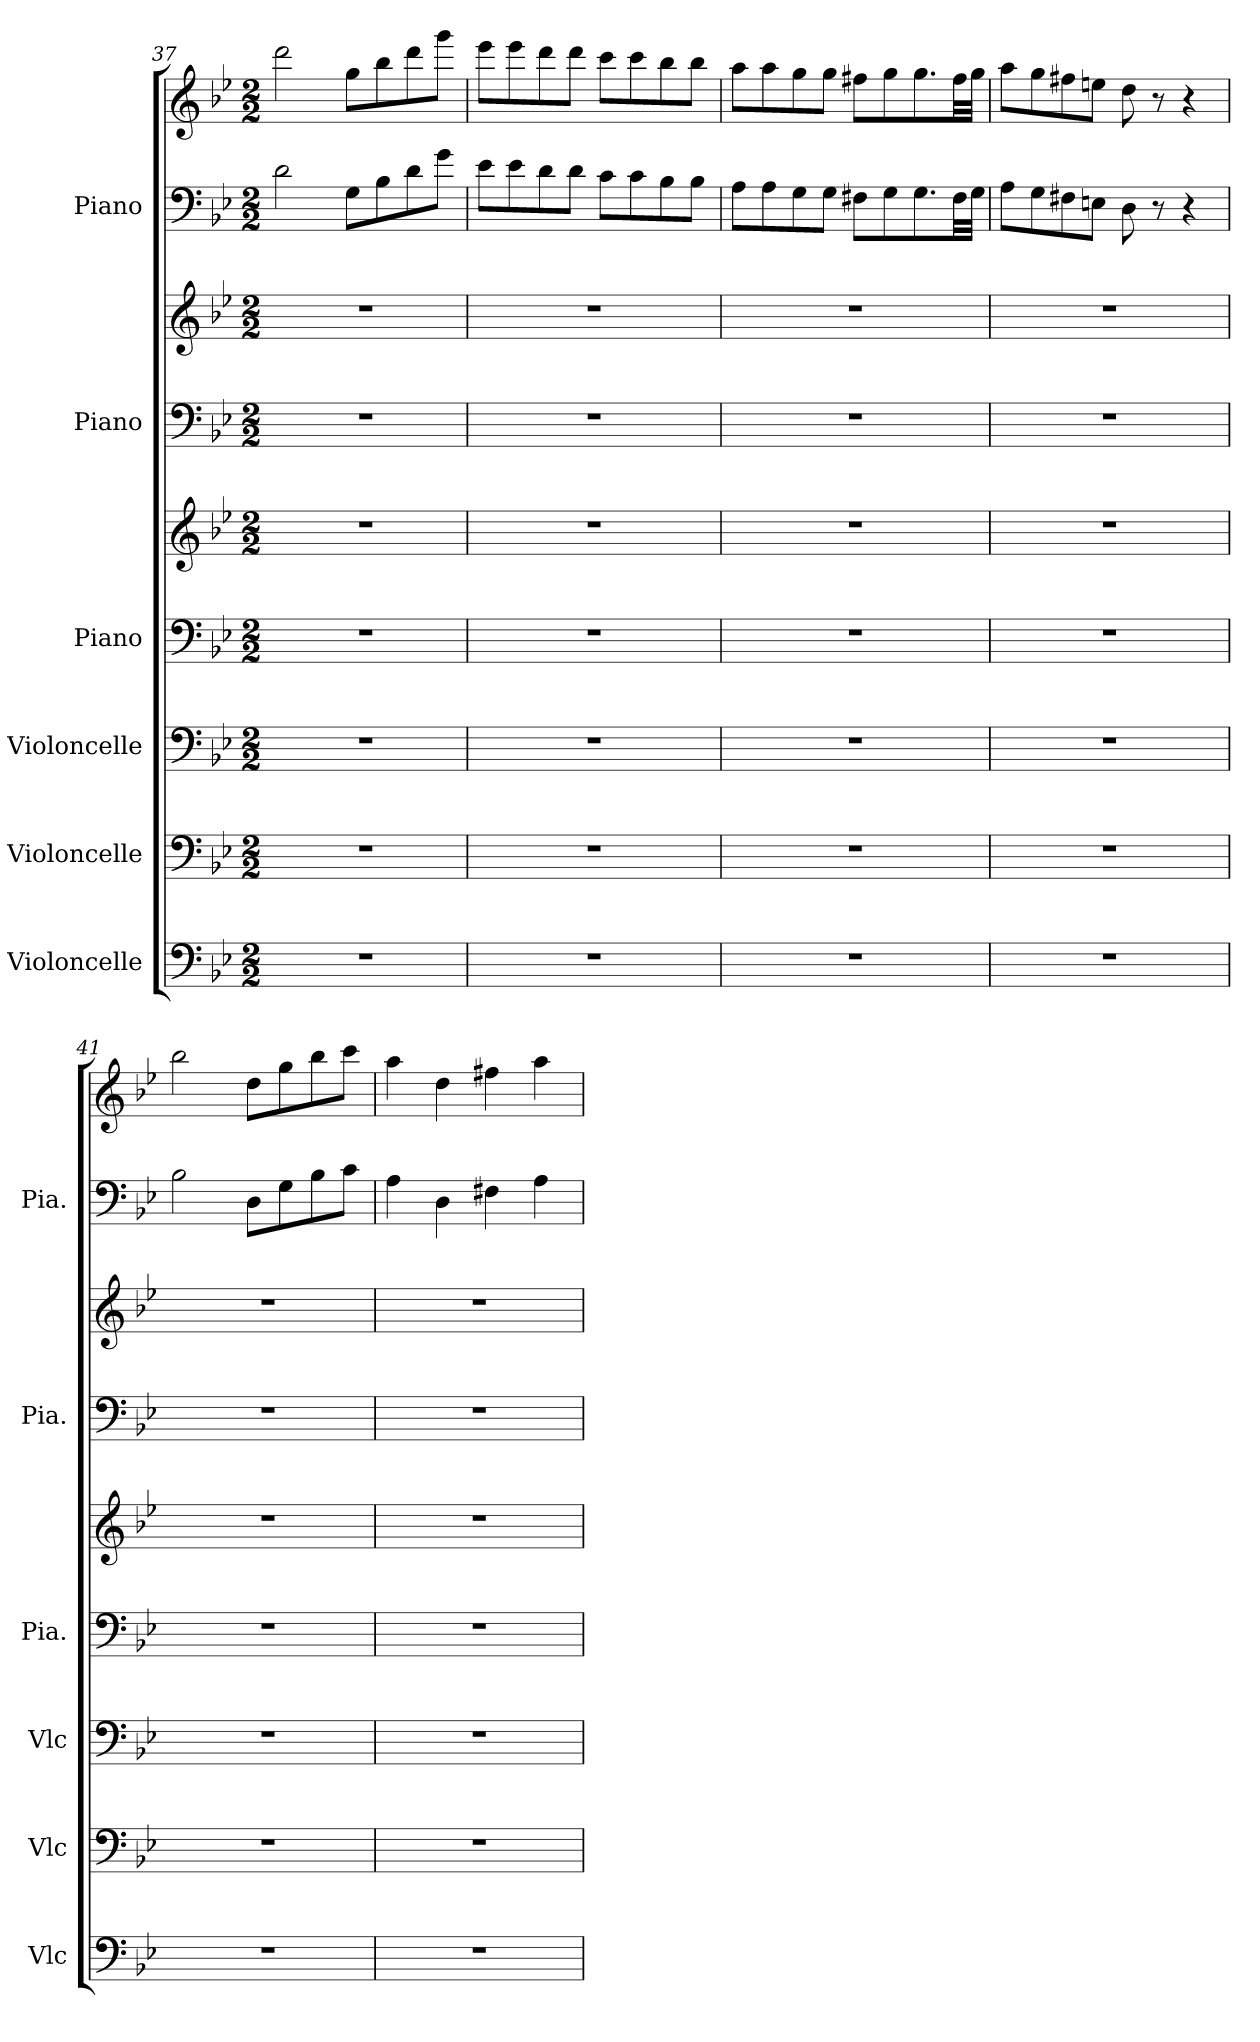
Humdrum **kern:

**kern	**kern	**kern	**kern	**kern	**kern	**kern	**kern	**kern
*part6	*part5	*part4	*part3	*part3	*part2	*part2	*part1	*part1
*staff9	*staff8	*staff7	*staff6	*staff5	*staff4	*staff3	*staff2	*staff1
*I"Violoncelle	*I"Violoncelle	*I"Violoncelle	*I"Piano	*	*I"Piano	*	*I"Piano	*
*I'Vlc	*I'Vlc	*I'Vlc	*I'Pia.	*	*I'Pia.	*	*I'Pia.	*
*clefF4	*clefF4	*clefF4	*clefF4	*clefG2	*clefF4	*clefG2	*clefF4	*clefG2
*k[b-e-]	*k[b-e-]	*k[b-e-]	*k[b-e-]	*k[b-e-]	*k[b-e-]	*k[b-e-]	*k[b-e-]	*k[b-e-]
*M2/2	*M2/2	*M2/2	*M2/2	*M2/2	*M2/2	*M2/2	*M2/2	*M2/2
=37	=37	=37	=37	=37	=37	=37	=37	=37
1r	1r	1r	1r	1r	1r	1r	2d\	2ddd\
.	.	.	.	.	.	.	8G\L	8gg\L
.	.	.	.	.	.	.	8B-\	8bb-\
.	.	.	.	.	.	.	8d\	8ddd\
.	.	.	.	.	.	.	8g\J	8ggg\J
=38	=38	=38	=38	=38	=38	=38	=38	=38
1r	1r	1r	1r	1r	1r	1r	8e-\L	8eee-\L
.	.	.	.	.	.	.	8e-\	8eee-\
.	.	.	.	.	.	.	8d\	8ddd\
.	.	.	.	.	.	.	8d\J	8ddd\J
.	.	.	.	.	.	.	8c\L	8ccc\L
.	.	.	.	.	.	.	8c\	8ccc\
.	.	.	.	.	.	.	8B-\	8bb-\
.	.	.	.	.	.	.	8B-\J	8bb-\J
=39	=39	=39	=39	=39	=39	=39	=39	=39
1r	1r	1r	1r	1r	1r	1r	8A\L	8aa\L
.	.	.	.	.	.	.	8A\	8aa\
.	.	.	.	.	.	.	8G\	8gg\
.	.	.	.	.	.	.	8G\J	8gg\J
.	.	.	.	.	.	.	8F#X\L	8ff#X\L
.	.	.	.	.	.	.	8G\	8gg\
.	.	.	.	.	.	.	8.G\	8.gg\
.	.	.	.	.	.	.	32F#\LL	32ff#\LL
.	.	.	.	.	.	.	32G\JJJ	32gg\JJJ
=40	=40	=40	=40	=40	=40	=40	=40	=40
1r	1r	1r	1r	1r	1r	1r	8A\L	8aa\L
.	.	.	.	.	.	.	8G\	8gg\
.	.	.	.	.	.	.	8F#X\	8ff#X\
.	.	.	.	.	.	.	8En\J	8een\J
.	.	.	.	.	.	.	8D\	8dd\
.	.	.	.	.	.	.	8r	8r
.	.	.	.	.	.	.	4r	4r
!!LO:PB:g=z
=41	=41	=41	=41	=41	=41	=41	=41	=41
1r	1r	1r	1r	1r	1r	1r	2B-\	2bb-\
.	.	.	.	.	.	.	8D\L	8dd\L
.	.	.	.	.	.	.	8G\	8gg\
.	.	.	.	.	.	.	8B-\	8bb-\
.	.	.	.	.	.	.	8c\J	8ccc\J
=42	=42	=42	=42	=42	=42	=42	=42	=42
1r	1r	1r	1r	1r	1r	1r	4A\	4aa\
.	.	.	.	.	.	.	4D\	4dd\
.	.	.	.	.	.	.	4F#X\	4ff#X\
.	.	.	.	.	.	.	4A\	4aa\
=	=	=	=	=	=	=	=	=
*-	*-	*-	*-	*-	*-	*-	*-	*-
